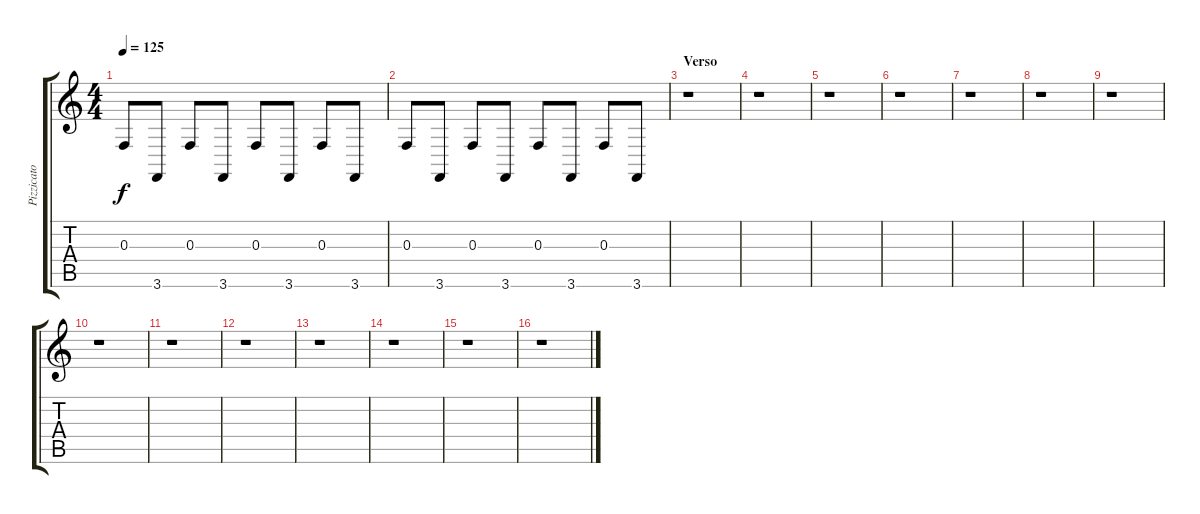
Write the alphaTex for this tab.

\track ("Pizzicato" "Pizzicato") {instrument pizzicatostrings}
\staff {score tabs}
\tuning (D4 A3 F3 C3 G2 D2) {hide}
\ts (4 4)
\tempo 125
\clef g2
\ks c
0.3.8{dy f} 3.6.8 0.3.8 3.6.8 0.3.8 3.6.8 0.3.8 3.6.8 |
0.3.8 3.6.8 0.3.8 3.6.8 0.3.8 3.6.8 0.3.8 3.6.8 |
\section ("" "Verso")
r.1 |
r.1 |
r.1 |
r.1 |
r.1 |
r.1 |
r.1 |
r.1 |
r.1 |
r.1 |
r.1 |
r.1 |
r.1 |
r.1
